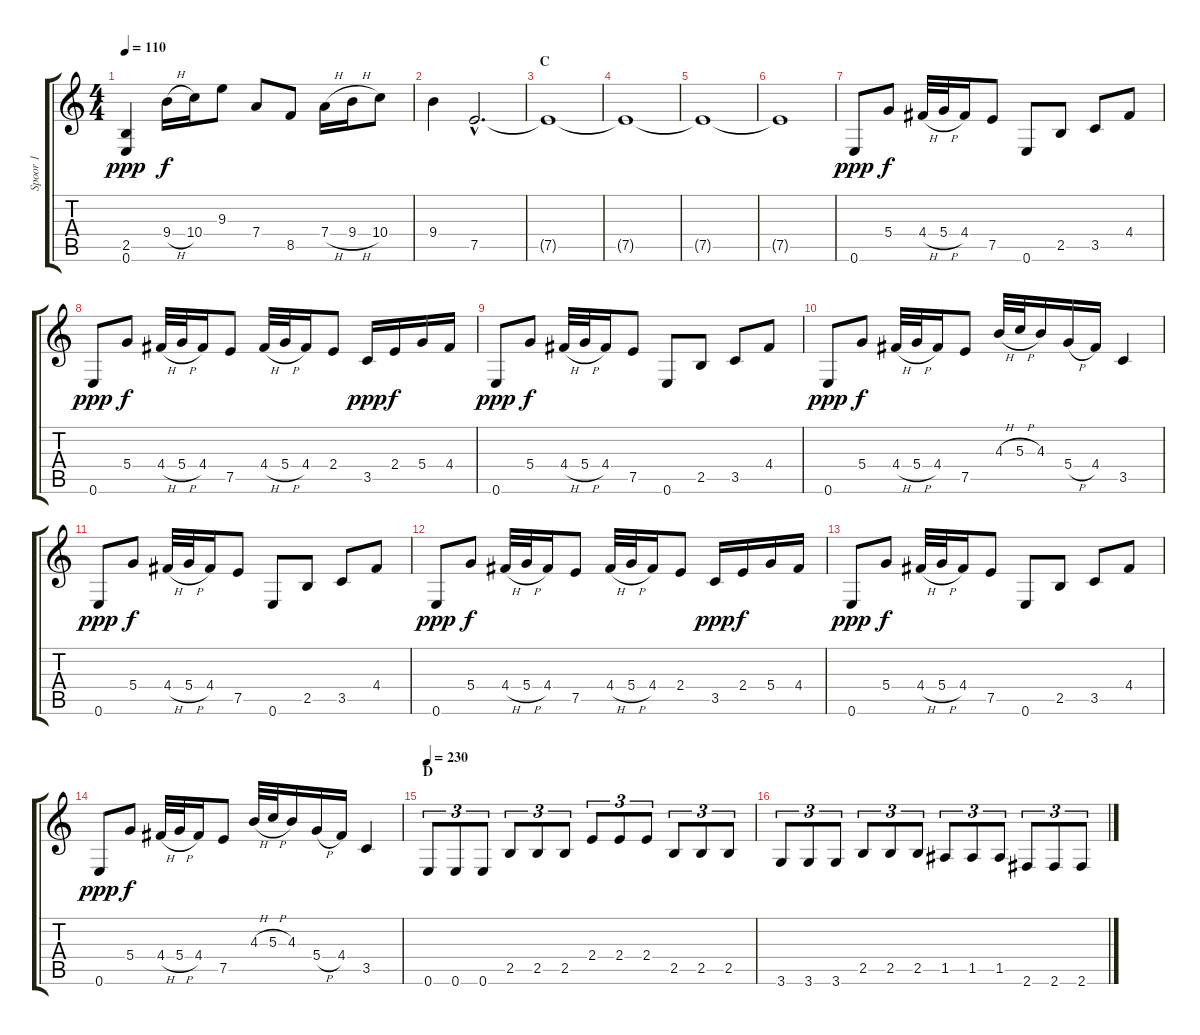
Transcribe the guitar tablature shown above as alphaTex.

\track ("Spoor 1" "Spoor 1") {instrument overdrivenguitar}
\staff {score tabs}
\tuning (E4 B3 G3 D3 A2 E2) {hide}
\ts (4 4)
\tempo 110
\clef g2
\ks c
(2.5 0.6).4{dy ppp} 9.4{h}.16{dy f} 10.4.16 9.3.8 7.4.8 8.5.8 7.4{h}.16 9.4{h}.16 10.4.8 |
9.4.4 7.5{hac}.2{d volume 10} |
\section ("" "C")
7.5{t}.1 |
7.5{t}.1 |
7.5{t}.1 |
7.5{t}.1 |
0.6.8{dy ppp volume 13} 5.4.8{dy f} 4.4{h}.32 5.4{h}.32 4.4.16 7.5.8 0.6.8 2.5.8 3.5.8 4.4.8 |
0.6.8{dy ppp} 5.4.8{dy f} 4.4{h}.32 5.4{h}.32 4.4.16 7.5.8 4.4{h}.32 5.4{h}.32 4.4.16 2.4.8 3.5.16{dy ppp} 2.4.16{dy f} 5.4.16 4.4.16 |
0.6.8{dy ppp} 5.4.8{dy f} 4.4{h}.32 5.4{h}.32 4.4.16 7.5.8 0.6.8 2.5.8 3.5.8 4.4.8 |
0.6.8{dy ppp} 5.4.8{dy f} 4.4{h}.32 5.4{h}.32 4.4.16 7.5.8 4.3{h}.32 5.3{h}.32 4.3.16 5.4{h}.16 4.4.16 3.5.4 |
0.6.8{dy ppp volume 13} 5.4.8{dy f} 4.4{h}.32 5.4{h}.32 4.4.16 7.5.8 0.6.8 2.5.8 3.5.8 4.4.8 |
0.6.8{dy ppp} 5.4.8{dy f} 4.4{h}.32 5.4{h}.32 4.4.16 7.5.8 4.4{h}.32 5.4{h}.32 4.4.16 2.4.8 3.5.16{dy ppp} 2.4.16{dy f} 5.4.16 4.4.16 |
0.6.8{dy ppp} 5.4.8{dy f} 4.4{h}.32 5.4{h}.32 4.4.16 7.5.8 0.6.8 2.5.8 3.5.8 4.4.8 |
0.6.8{dy ppp} 5.4.8{dy f} 4.4{h}.32 5.4{h}.32 4.4.16 7.5.8 4.3{h}.32 5.3{h}.32 4.3.16 5.4{h}.16 4.4.16 3.5.4 |
\section ("" "D")
\tempo 230
0.6.8{tu (3 2)} 0.6.8{tu (3 2)} 0.6.8{tu (3 2)} 2.5.8{tu (3 2)} 2.5.8{tu (3 2)} 2.5.8{tu (3 2)} 2.4.8{tu (3 2)} 2.4.8{tu (3 2)} 2.4.8{tu (3 2)} 2.5.8{tu (3 2)} 2.5.8{tu (3 2)} 2.5.8{tu (3 2)} |
3.6.8{tu (3 2)} 3.6.8{tu (3 2)} 3.6.8{tu (3 2)} 2.5.8{tu (3 2)} 2.5.8{tu (3 2)} 2.5.8{tu (3 2)} 1.5.8{tu (3 2)} 1.5.8{tu (3 2)} 1.5.8{tu (3 2)} 2.6.8{tu (3 2)} 2.6.8{tu (3 2)} 2.6.8{tu (3 2)}
